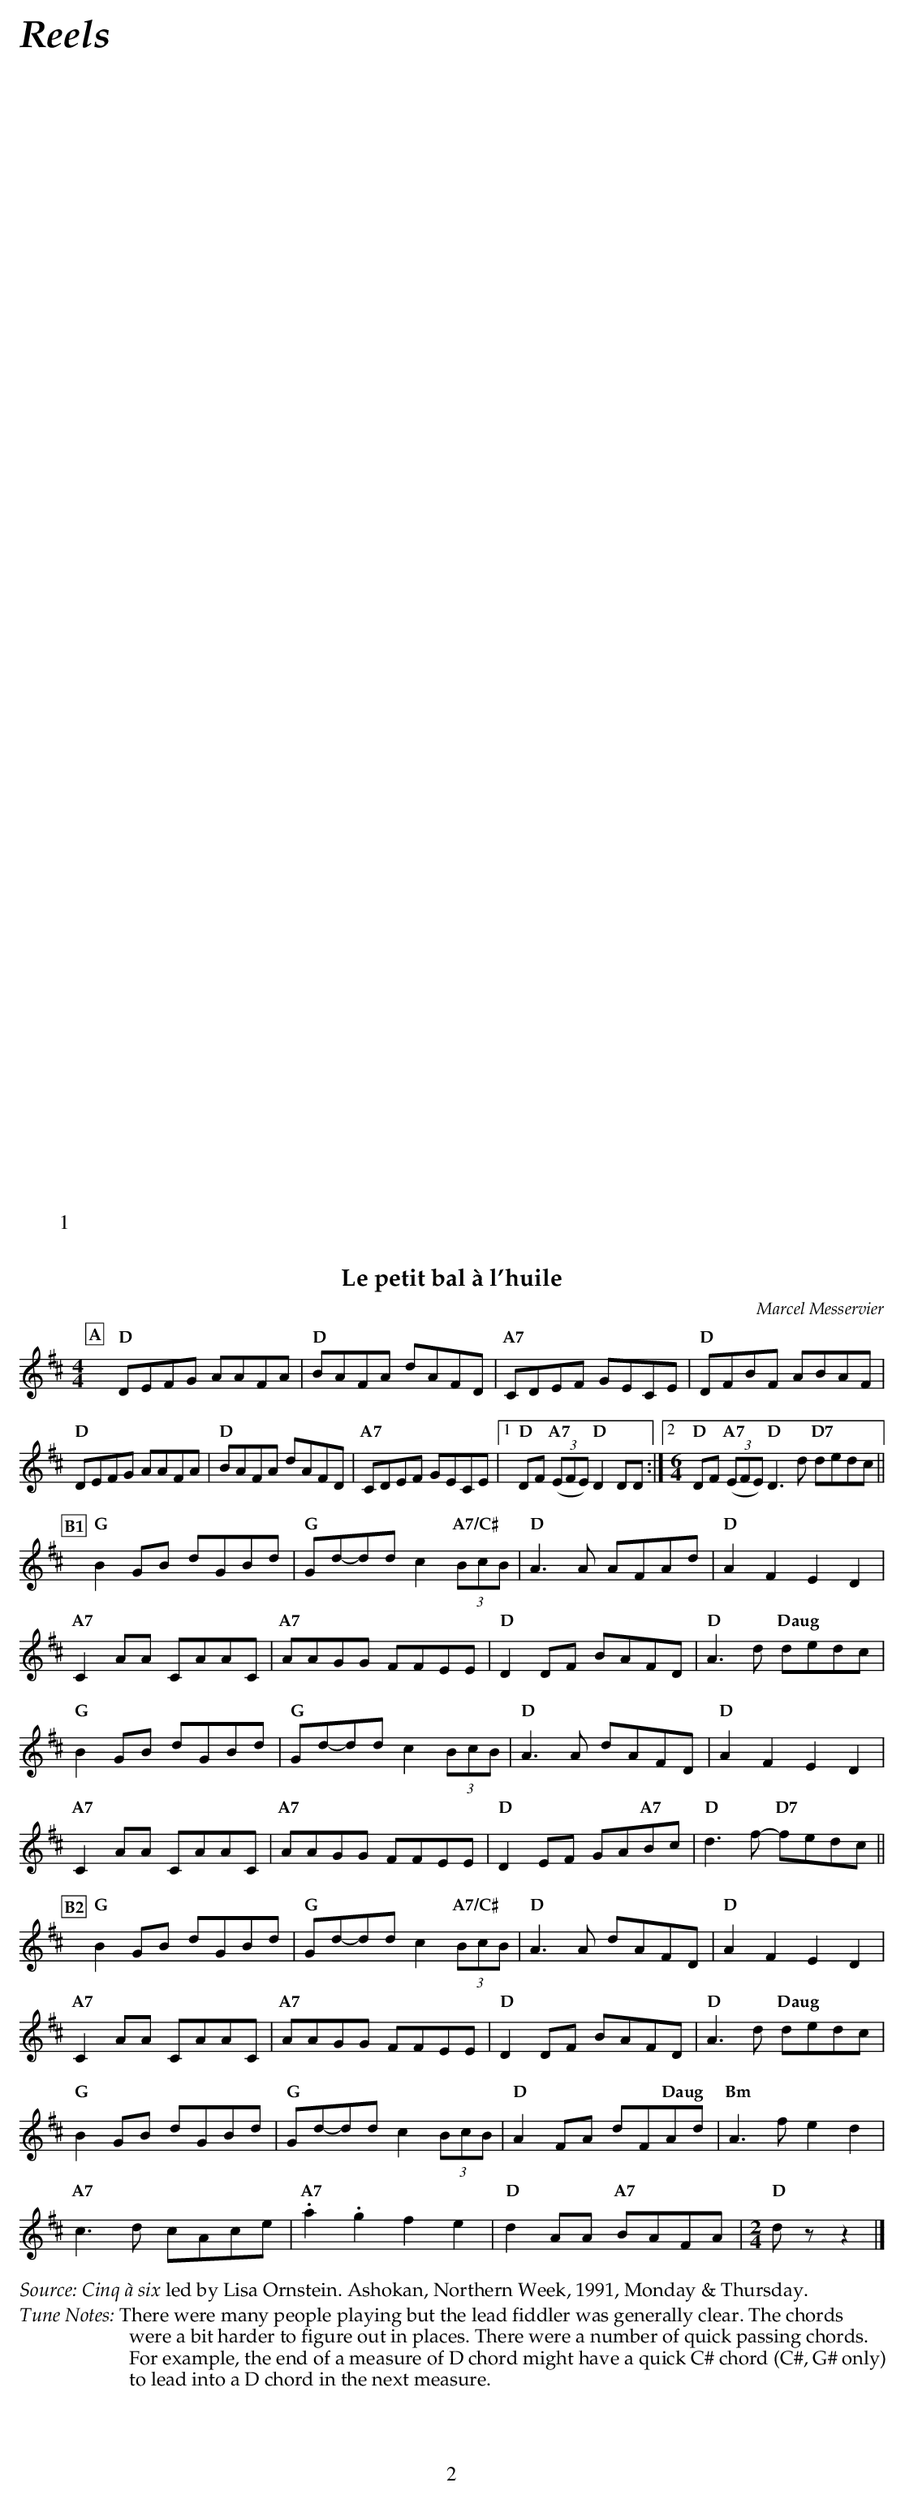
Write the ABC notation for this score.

X:1
T:Le petit bal à l'huile
C:Marcel Messervier
M:4/4
L:1/8
K:D
P:A
yy\
"D" DEFG AAFA   | "D" BAFA dAFD     | "A7" CDEF GECE      | "D" DFBF ABAF    |
"D" DEFG AAFA   | "D" BAFA dAFD     | "A7" CDEF GECE      |1 "D" DF "A7" ((3EFE) "D" D2DD :|2\
[M:6/4] "D" DF "A7" ((3EFE) "D" D2>d2 "D7" dedc           ||
P:B1
yy\
"G" B2GB dGBd   | "G" Gd-dd c2 "A7/C#" (3BcB | "D" A2>A2 AFAd | "D" A2F2 E2D2 |
"A7" C2AA CAAC  | "A7" AAGG FFEE     | "D" D2DF BAFD       | "D" A2>d2 "Daug" dedc |
"G" B2GB dGBd   | "G" Gd-dd c2 (3BcB | "D" A2>A2 dAFD      | "D" A2F2 E2D2    |
"A7" C2AA CAAC  | "A7" AAGG FFEE     | "D" D2EF GA"A7"Bc   | "D" d2>f2- "D7" fedc ||
P:B2
yy\
"G" B2GB dGBd   | "G" Gd-dd c2 "A7/C#" (3BcB | "D" A2>A2 dAFD | "D" A2F2 E2D2 |
"A7" C2AA CAAC  | "A7" AAGG FFEE     | "D" D2DF BAFD       | "D" A2>d2 "Daug" dedc |
"G" B2GB dGBd   | "G" Gd-dd c2 (3BcB | "D" A2FA dF"Daug"Ad | "Bm" A2>f2 e2d2   |
"A7" c2>d2 cAce | "A7" .a2.g2 f2e2   | "D" d2AA "A7" BAFA  | [M:2/4] "D" dz z2 |]
